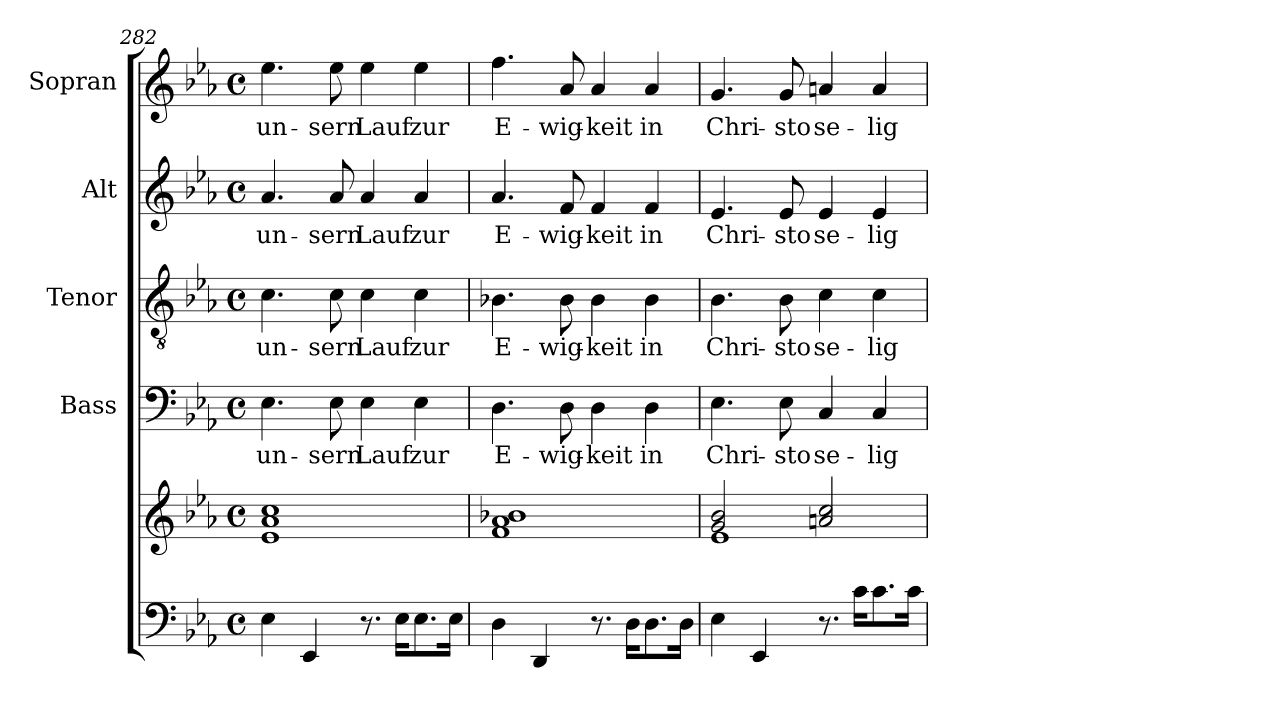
**kern	**kern	**kern	**text	**kern	**text	**kern	**text	**kern	**text
*part5	*part5	*part4	*part4	*part3	*part3	*part2	*part2	*part1	*part1
*staff6	*staff5	*staff4	*staff4	*staff3	*staff3	*staff2	*staff2	*staff1	*staff1
*	*	*I"Bass	*	*I"Tenor	*	*I"Alt	*	*I"Sopran	*
*	*	*I'B.	*	*I'T.	*	*I'A.	*	*I'S.	*
*clefF4	*clefG2	*clefF4	*	*clefGv2	*	*clefG2	*	*clefG2	*
*k[b-e-a-]	*k[b-e-a-]	*k[b-e-a-]	*	*k[b-e-a-]	*	*k[b-e-a-]	*	*k[b-e-a-]	*
*E-:	*E-:	*E-:	*	*E-:	*	*E-:	*	*E-:	*
*M4/4	*M4/4	*M4/4	*	*M4/4	*	*M4/4	*	*M4/4	*
*met(c)	*met(c)	*met(c)	*	*met(c)	*	*met(c)	*	*met(c)	*
=282	=282	=282	=282	=282	=282	=282	=282	=282	=282
!	!	!	!LO:LY:b	!	!LO:LY:b	!	!LO:LY:b	!	!LO:LY:b
4E-\	1e- 1a- 1cc	4.E-\	un-	4.c\	un-	4.a-/	un-	4.ee-\	un-
4EE-/	.	.	.	.	.	.	.	.	.
!	!	!	!LO:LY:b	!	!LO:LY:b	!	!LO:LY:b	!	!LO:LY:b
.	.	8E-\	-sern	8c\	-sern	8a-/	-sern	8ee-\	-sern
!	!	!	!LO:LY:b	!	!LO:LY:b	!	!LO:LY:b	!	!LO:LY:b
8.r	.	4E-\	Lauf	4c\	Lauf	4a-/	Lauf	4ee-\	Lauf
16E-\KL	.	.	.	.	.	.	.	.	.
!	!	!	!LO:LY:b	!	!LO:LY:b	!	!LO:LY:b	!	!LO:LY:b
8.E-\	.	4E-\	zur	4c\	zur	4a-/	zur	4ee-\	zur
16E-\Jk	.	.	.	.	.	.	.	.	.
=283	=283	=283	=283	=283	=283	=283	=283	=283	=283
!	!	!	!LO:LY:b	!	!LO:LY:b	!	!LO:LY:b	!	!LO:LY:b
4D\	1f 1a- 1b-X	4.D\	E-	4.B-X\	E-	4.a-/	E-	4.ff\	E-
4DD/	.	.	.	.	.	.	.	.	.
!	!	!	!LO:LY:b	!	!LO:LY:b	!	!LO:LY:b	!	!LO:LY:b
.	.	8D\	-wig-	8B-\	-wig-	8f/	-wig-	8a-/	-wig-
!	!	!	!LO:LY:b	!	!LO:LY:b	!	!LO:LY:b	!	!LO:LY:b
8.r	.	4D\	-keit	4B-\	-keit	4f/	-keit	4a-/	-keit
16D\KL	.	.	.	.	.	.	.	.	.
!	!	!	!LO:LY:b	!	!LO:LY:b	!	!LO:LY:b	!	!LO:LY:b
8.D\	.	4D\	in	4B-\	in	4f/	in	4a-/	in
16D\Jk	.	.	.	.	.	.	.	.	.
=284	=284	=284	=284	=284	=284	=284	=284	=284	=284
*	*^	*	*	*	*	*	*	*	*
!	!	!	!	!LO:LY:b	!	!LO:LY:b	!	!LO:LY:b	!	!LO:LY:b
4E-\	2g/ 2b-/	1e-	4.E-\	Chri-	4.B-\	Chri-	4.e-/	Chri-	4.g/	Chri-
4EE-/	.	.	.	.	.	.	.	.	.	.
!	!	!	!	!LO:LY:b	!	!LO:LY:b	!	!LO:LY:b	!	!LO:LY:b
.	.	.	8E-\	-sto	8B-\	-sto	8e-/	-sto	8g/	-sto
!	!	!	!	!LO:LY:b	!	!LO:LY:b	!	!LO:LY:b	!	!LO:LY:b
8.r	2an/ 2cc/	.	4C/	se-	4c\	se-	4e-/	se-	4an/	se-
16c\KL	.	.	.	.	.	.	.	.	.	.
!	!	!	!	!LO:LY:b	!	!LO:LY:b	!	!LO:LY:b	!	!LO:LY:b
8.c\	.	.	4C/	-lig	4c\	-lig	4e-/	-lig	4a/	-lig
16c\Jk	.	.	.	.	.	.	.	.	.	.
*	*v	*v	*	*	*	*	*	*	*	*
=	=	=	=	=	=	=	=	=	=
*-	*-	*-	*-	*-	*-	*-	*-	*-	*-
